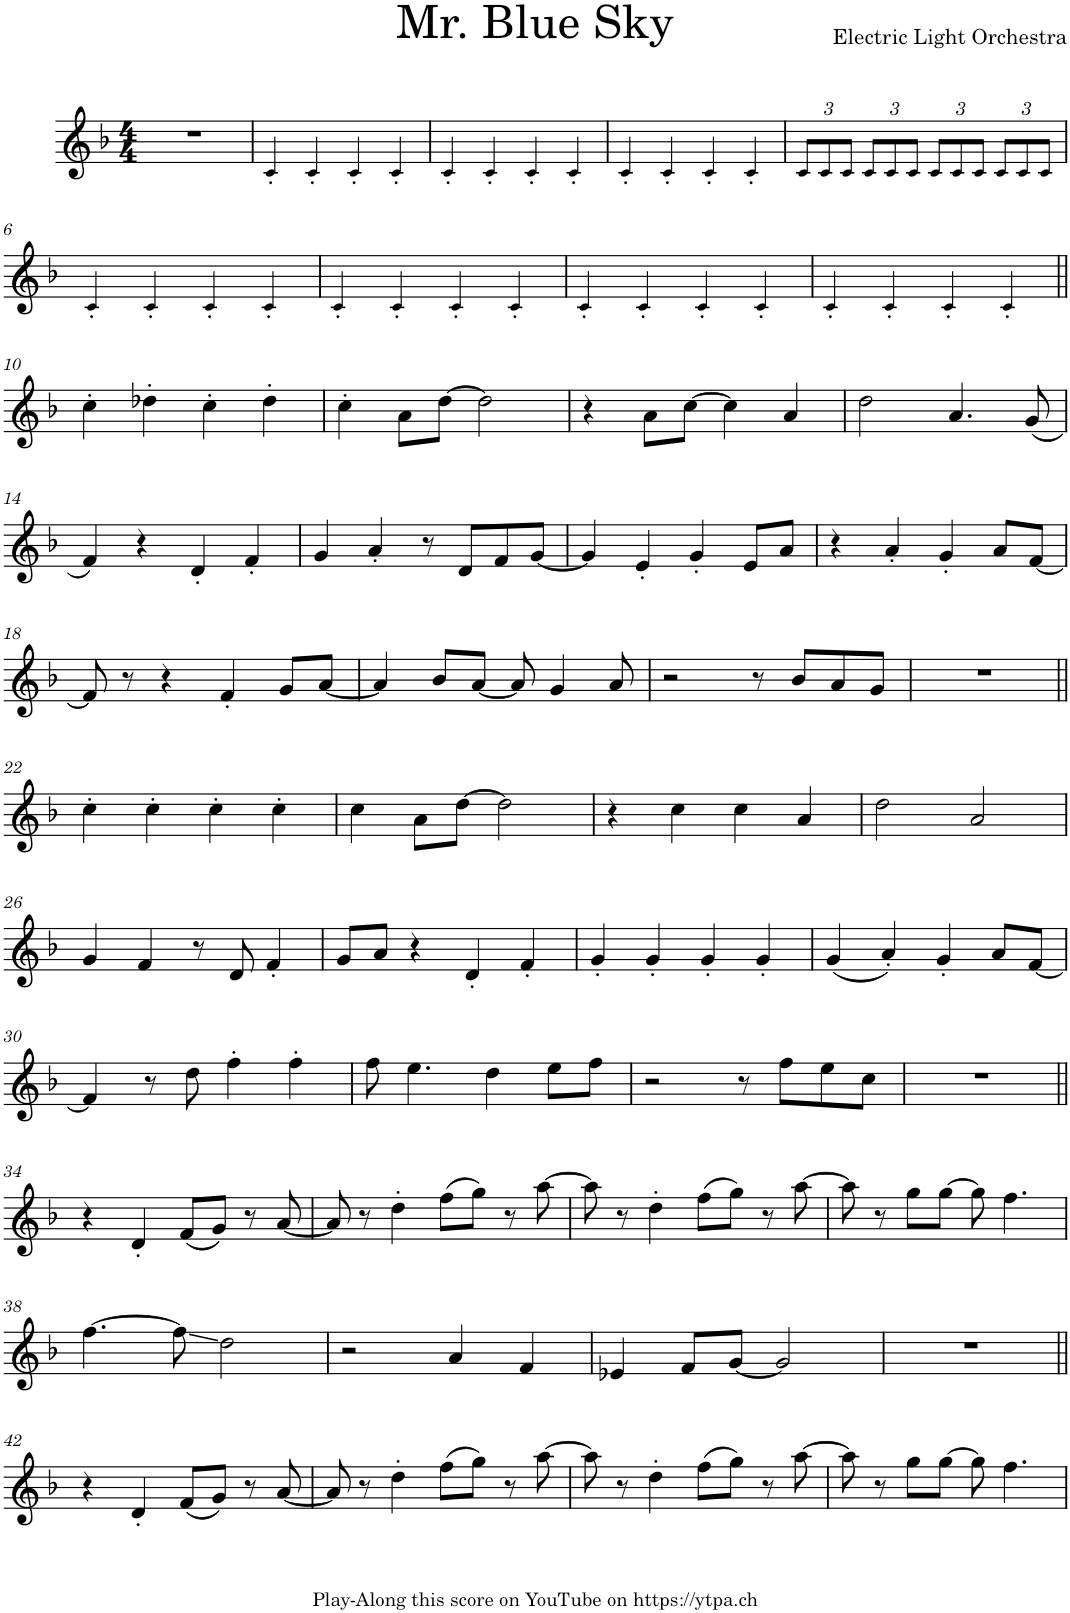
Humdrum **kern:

**kern
*part1
*staff1
*I"Piano
*I'Pno.
*clefG2
*k[b-]
*M4/4
=1
1r
=2
4c'!/
4c'!/
4c'!/
4c'!/
=3
4c'!/
4c'!/
4c'!/
4c'!/
=4
4c'!/
4c'!/
4c'!/
4c'!/
=5
*Xbrackettup
12c!/L
12c!/
12c!/J
12c!/L
12c!/
12c!/J
12c!/L
12c!/
12c!/J
12c!/L
12c!/
12c!/J
!!LO:LB:g=z
=6
4c'!/
4c'!/
4c'!/
4c'!/
=7
4c'!/
4c'!/
4c'!/
4c'!/
=8
4c'!/
4c'!/
4c'!/
4c'!/
=9
4c'!/
4c'!/
4c'!/
4c'!/
!!LO:LB:g=z
=10||
4cc'\
4dd-X'\
4cc'\
4dd-'\
=11
4cc'\
8a\L
[8dd\J
2dd\]
=12
4r
8a\L
[8cc\J
4cc\]
4a/
=13
2dd\
4.a/
(8g/
!!LO:LB:g=z
=14
4f/)
4r
4d'/
4f'/
=15
4g/
4a'/
8r
8d/L
8f/
[8g/J
=16
4g/]
4e'/
4g'/
8e/L
8a/J
=17
4r
4a'/
4g'/
8a/L
[8f/J
!!LO:LB:g=z
=18
8f/]
8r
4r
4f'/
8g/L
[8a/J
=19
4a/]
8b-/L
[8a/J
8a/]
4g/
8a/
=20
2r
8r
8b-/L
8a/
8g/J
=21
1r
!!LO:LB:g=z
=22||
4cc'\
4cc'\
4cc'\
4cc'\
=23
4cc\
8a\L
[8dd\J
2dd\]
=24
4r
4cc\
4cc\
4a/
=25
2dd\
2a/
!!LO:LB:g=z
=26
4g/
4f/
8r
8d/
4f'/
=27
8g/L
8a/J
4r
4d'/
4f'/
=28
4g'/
4g'/
4g'/
4g'/
=29
(4g/
4a'/)
4g'/
8a/L
[8f/J
!!LO:LB:g=z
=30
4f/]
8r
8dd\
4ff'\
4ff'\
=31
8ff\
4.ee\
4dd\
8ee\L
8ff\J
=32
2r
8r
8ff\L
8ee\
8cc\J
=33
1r
!!LO:LB:g=z
=34||
4r
4d'/
(8f/L
8g/J)
8r
[8a/
=35
8a/]
8r
4dd'\
(8ff\L
8gg\J)
8r
[8aa\
=36
8aa\]
8r
4dd'\
(8ff\L
8gg\J)
8r
[8aa\
=37
8aa\]
8r
8gg\L
[8gg\J
8gg\]
4.ff\
!!LO:LB:g=z
=38
[4.ff\
8ff\]
2dd\
=39
2r
4a/
4f/
=40
4e-X/
8f/L
[8g/J
2g/]
=41
1r
!!LO:LB:g=z
=42||
4r
4d'/
(8f/L
8g/J)
8r
[8a/
=43
8a/]
8r
4dd'\
(8ff\L
8gg\J)
8r
[8aa\
=44
8aa\]
8r
4dd'\
(8ff\L
8gg\J)
8r
[8aa\
=45
8aa\]
8r
8gg\L
[8gg\J
8gg\]
4.ff\
=
*-
